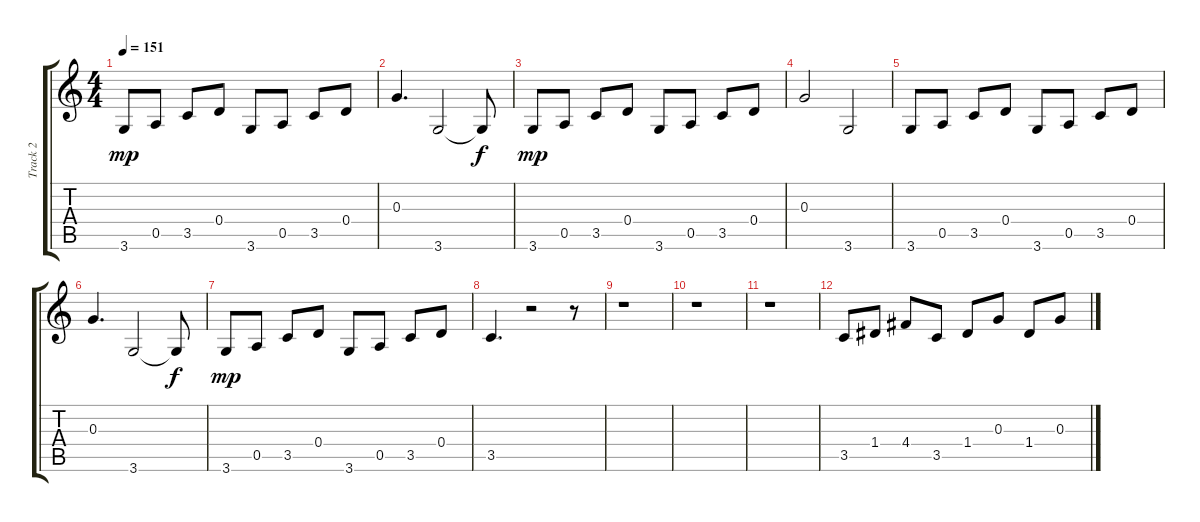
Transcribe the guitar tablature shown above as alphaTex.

\track ("Track 2" "Track 2") {instrument electricbassfinger}
\staff {score tabs}
\tuning (E4 B3 G3 D3 A2 E2) {hide}
\ts (4 4)
\tempo 151
\clef g2
\ks c
3.6.8{dy mp} 0.5.8 3.5.8 0.4.8 3.6.8 0.5.8 3.5.8 0.4.8 |
0.3.4{d} 3.6.2 3.6{t}.8{dy f} |
3.6.8{dy mp} 0.5.8 3.5.8 0.4.8 3.6.8 0.5.8 3.5.8 0.4.8 |
0.3.2 3.6.2 |
3.6.8 0.5.8 3.5.8 0.4.8 3.6.8 0.5.8 3.5.8 0.4.8 |
0.3.4{d} 3.6.2 3.6{t}.8{dy f} |
3.6.8{dy mp} 0.5.8 3.5.8 0.4.8 3.6.8 0.5.8 3.5.8 0.4.8 |
3.5.4{d} r.2 r.8 |
r.1 |
r.1 |
r.1 |
3.5.8 1.4.8 4.4.8 3.5.8 1.4.8 0.3.8 1.4.8 0.3.8
